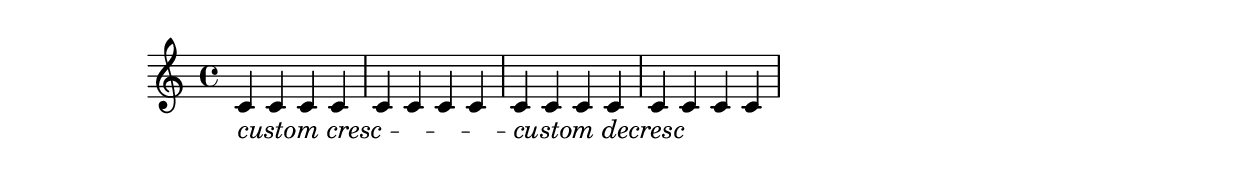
% DO NOT EDIT this file manually; it is automatically
% generated from Documentation/snippets/new
% Make any changes in Documentation/snippets/new/
% and then run scripts/auxiliar/makelsr.py
%
% This file is in the public domain.
%% Note: this file works from version 2.14.0
\version "2.14.0"

\header {
%% Translation of GIT committish: 70f5f30161f7b804a681cd080274bfcdc9f4fe8c

  texidoces = "
Funciones postfijas para la creación de objetos de extensión de texto
personalizados.  Los objetos de extensión deben comenzar en la primera
nota del compás.  Hay que utilizar -\mycresc, en caso contrario el
comienzo del eobjeto de extensión se asignará a la nota siguiente.

"

  doctitlees = "Objeto personalizado de extensión de texto de matices dinámicos postfijo"

%%   Translation of GIT committish: ab9e3136d78bfaf15cc6d77ed1975d252c3fe506


  texidocde = "Die Nachstellung funktioniert für eigene Crescendo-Textstrecker.
Die Strecker sollten an der ersten Note eines Taktes beginnen.  Man muss
-\mycresc benutzen, sonst wird der Beginn des Streckers der nächsten Note
zugewiesen.

"
  doctitlede = "Eigene Dynamiktextspanner nachgestellt"


%% Translation of GIT committish: a6b5eea83ddcdd8e1fd0760db385176ff9b2b1cd

  texidocfr = "
Il s'agit de fonctions postfix pour personnaliser l'extension des
crescendos textuels.  L'extension devrait débuter sur la première notte
de la mesure.  Il faut utiliser @w{@code{-\mycresc}} -- comme une
articulation -- sous peine que le départ de l'extension n'apparaisse
qu'à la note suivante.
"

  doctitlefr = "Personnalisation des extenseurs de nuance postfix"


  lsrtags = "expressive-marks, tweaks-and-overrides"
  texidoc = "Postfix functions for custom crescendo text spanners.  The spanners
should start on the first note of the measure.  One has to use -\mycresc,
otherwise the spanner start will rather be assigned to the next note.
"
  doctitle = "Dynamics custom text spanner postfix"
} % begin verbatim


% Two functions for (de)crescendo spanners where you can explicitly give the
% spanner text.
mycresc =
#(define-music-function (parser location mymarkup) (markup?)
   (make-music 'CrescendoEvent
               'span-direction START
               'span-type 'text
               'span-text mymarkup))
mydecresc =
#(define-music-function (parser location mymarkup) (markup?)
   (make-music 'DecrescendoEvent
               'span-direction START
               'span-type 'text
               'span-text mymarkup))

\relative c' {
  c4-\mycresc "custom cresc" c4 c4 c4 |
  c4 c4 c4 c4 |
  c4-\mydecresc "custom decresc" c4 c4 c4 |
  c4 c4\! c4 c4
}



